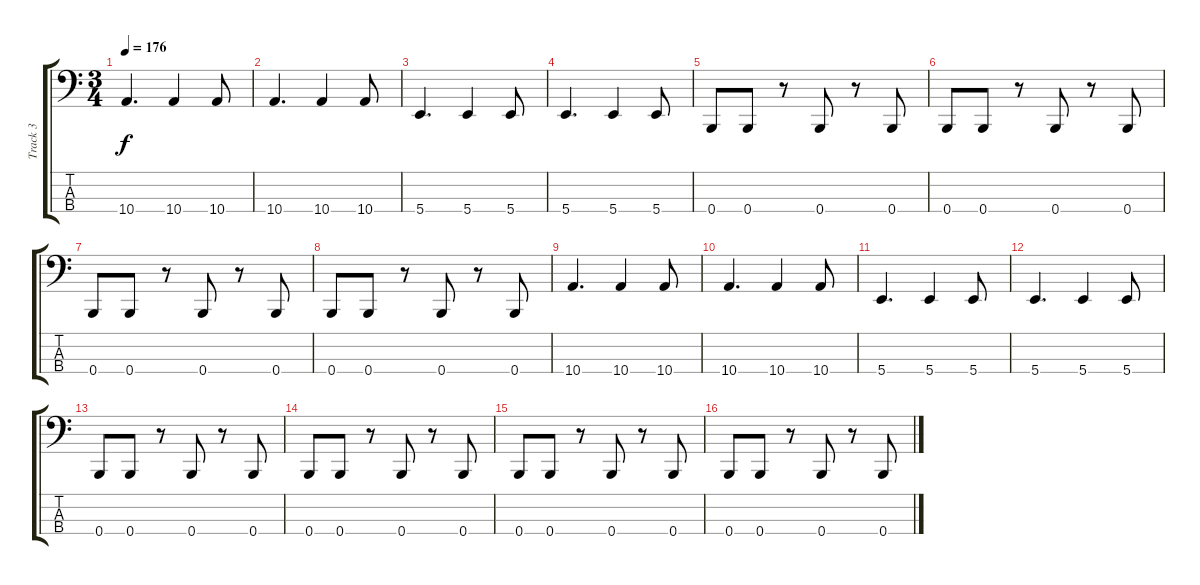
\track ("Track 3" "Track 3") {instrument electricbassfinger}
\staff {score tabs}
\tuning (E2 B1 Gb1 B0) {hide}
\ts (3 4)
\tempo 176
\clef f4
\ks c
10.4.4{d dy f} 10.4.4 10.4.8 |
10.4.4{d} 10.4.4 10.4.8 |
5.4.4{d} 5.4.4 5.4.8 |
5.4.4{d} 5.4.4 5.4.8 |
0.4.8 0.4.8 r.8 0.4.8 r.8 0.4.8 |
0.4.8 0.4.8 r.8 0.4.8 r.8 0.4.8 |
0.4.8 0.4.8 r.8 0.4.8 r.8 0.4.8 |
0.4.8 0.4.8 r.8 0.4.8 r.8 0.4.8 |
10.4.4{d} 10.4.4 10.4.8 |
10.4.4{d} 10.4.4 10.4.8 |
5.4.4{d} 5.4.4 5.4.8 |
5.4.4{d} 5.4.4 5.4.8 |
0.4.8 0.4.8 r.8 0.4.8 r.8 0.4.8 |
0.4.8 0.4.8 r.8 0.4.8 r.8 0.4.8 |
0.4.8 0.4.8 r.8 0.4.8 r.8 0.4.8 |
0.4.8 0.4.8 r.8 0.4.8 r.8 0.4.8
